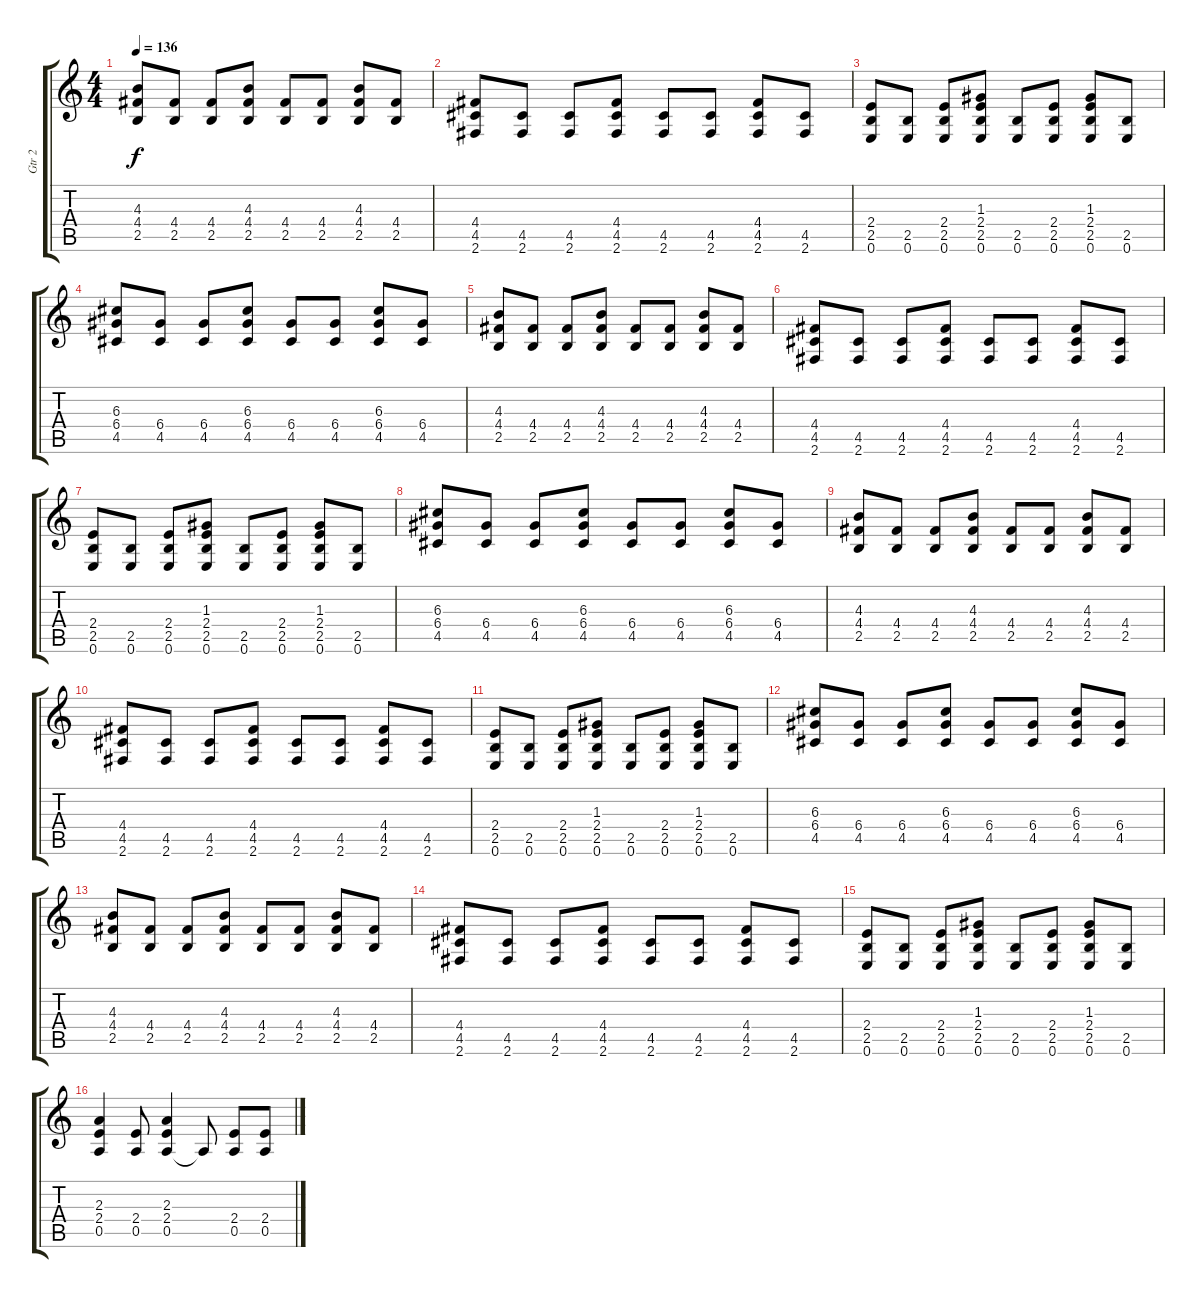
\track ("Gtr 2" "Gtr 2") {instrument distortionguitar}
\staff {score tabs}
\tuning (E4 B3 G3 D3 A2 E2) {hide}
\ts (4 4)
\tempo 136
\clef g2
\ks c
(4.3 4.4 2.5).8{dy f} (4.4 2.5).8 (4.4 2.5).8 (4.3 4.4 2.5).8 (4.4 2.5).8 (4.4 2.5).8 (4.3 4.4 2.5).8 (4.4 2.5).8 |
(4.4 4.5 2.6).8 (4.5 2.6).8 (4.5 2.6).8 (4.4 4.5 2.6).8 (4.5 2.6).8 (4.5 2.6).8 (4.4 4.5 2.6).8 (4.5 2.6).8 |
(2.4 2.5 0.6).8 (2.5 0.6).8 (2.4 2.5 0.6).8 (1.3 2.4 2.5 0.6).8 (2.5 0.6).8 (2.4 2.5 0.6).8 (1.3 2.4 2.5 0.6).8 (2.5 0.6).8 |
(6.3 6.4 4.5).8 (6.4 4.5).8 (6.4 4.5).8 (6.3 6.4 4.5).8 (6.4 4.5).8 (6.4 4.5).8 (6.3 6.4 4.5).8 (6.4 4.5).8 |
(4.3 4.4 2.5).8 (4.4 2.5).8 (4.4 2.5).8 (4.3 4.4 2.5).8 (4.4 2.5).8 (4.4 2.5).8 (4.3 4.4 2.5).8 (4.4 2.5).8 |
(4.4 4.5 2.6).8 (4.5 2.6).8 (4.5 2.6).8 (4.4 4.5 2.6).8 (4.5 2.6).8 (4.5 2.6).8 (4.4 4.5 2.6).8 (4.5 2.6).8 |
(2.4 2.5 0.6).8 (2.5 0.6).8 (2.4 2.5 0.6).8 (1.3 2.4 2.5 0.6).8 (2.5 0.6).8 (2.4 2.5 0.6).8 (1.3 2.4 2.5 0.6).8 (2.5 0.6).8 |
(6.3 6.4 4.5).8 (6.4 4.5).8 (6.4 4.5).8 (6.3 6.4 4.5).8 (6.4 4.5).8 (6.4 4.5).8 (6.3 6.4 4.5).8 (6.4 4.5).8 |
(4.3 4.4 2.5).8 (4.4 2.5).8 (4.4 2.5).8 (4.3 4.4 2.5).8 (4.4 2.5).8 (4.4 2.5).8 (4.3 4.4 2.5).8 (4.4 2.5).8 |
(4.4 4.5 2.6).8 (4.5 2.6).8 (4.5 2.6).8 (4.4 4.5 2.6).8 (4.5 2.6).8 (4.5 2.6).8 (4.4 4.5 2.6).8 (4.5 2.6).8 |
(2.4 2.5 0.6).8 (2.5 0.6).8 (2.4 2.5 0.6).8 (1.3 2.4 2.5 0.6).8 (2.5 0.6).8 (2.4 2.5 0.6).8 (1.3 2.4 2.5 0.6).8 (2.5 0.6).8 |
(6.3 6.4 4.5).8 (6.4 4.5).8 (6.4 4.5).8 (6.3 6.4 4.5).8 (6.4 4.5).8 (6.4 4.5).8 (6.3 6.4 4.5).8 (6.4 4.5).8 |
(4.3 4.4 2.5).8 (4.4 2.5).8 (4.4 2.5).8 (4.3 4.4 2.5).8 (4.4 2.5).8 (4.4 2.5).8 (4.3 4.4 2.5).8 (4.4 2.5).8 |
(4.4 4.5 2.6).8 (4.5 2.6).8 (4.5 2.6).8 (4.4 4.5 2.6).8 (4.5 2.6).8 (4.5 2.6).8 (4.4 4.5 2.6).8 (4.5 2.6).8 |
(2.4 2.5 0.6).8 (2.5 0.6).8 (2.4 2.5 0.6).8 (1.3 2.4 2.5 0.6).8 (2.5 0.6).8 (2.4 2.5 0.6).8 (1.3 2.4 2.5 0.6).8 (2.5 0.6).8 |
(2.3 2.4 0.5).4 (2.4 0.5).8 (2.3 2.4 0.5).4 0.5{t}.8 (2.4 0.5).8 (2.4 0.5).8
